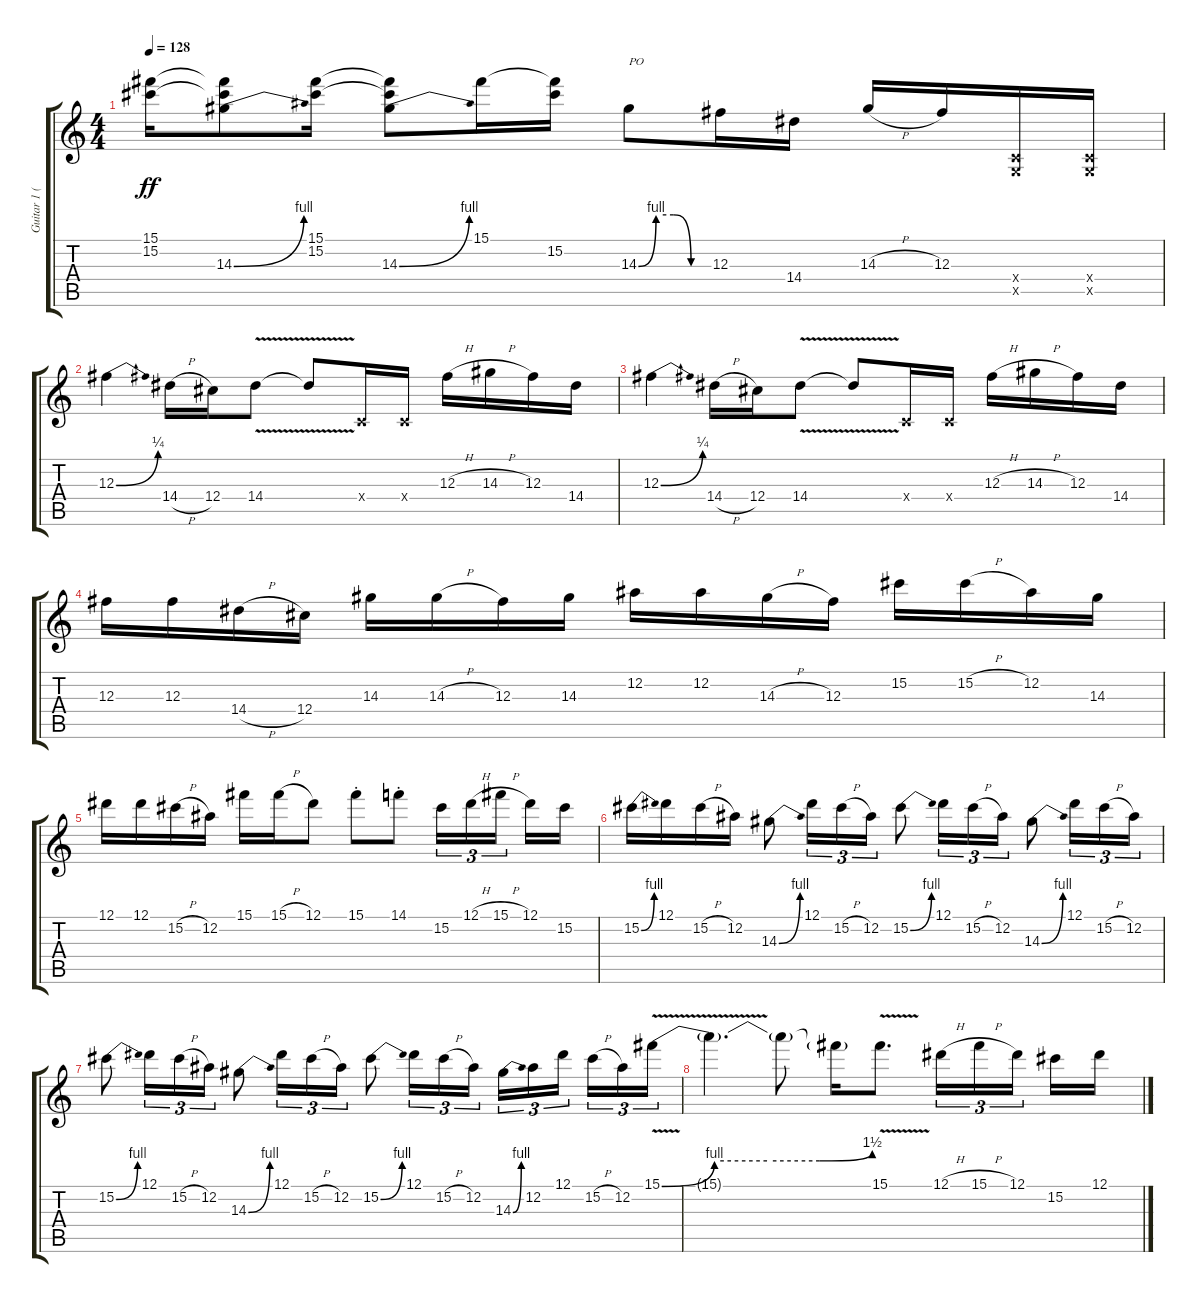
\track ("Guitar 1 (Slash)" "Guitar 1 (") {instrument overdrivenguitar}
\staff {score tabs}
\tuning (Eb4 Bb3 Gb3 Db3 Ab2 Eb2) {hide}
\ts (4 4)
\tempo 128
\clef g2
\ks c
(15.1 15.2).16{dy ff} (15.1{t} 15.2{t} 14.3{be (bend 0 0 60 4)}).8 (15.1 15.2).16 (15.1{t} 15.2{t} 14.3{be (bend 0 0 60 4)}).8 15.1.16 (15.1{t} 15.2).16 14.3{be (custom 0 0 15 4 30 4 45 0 60 0)}.8{txt "PO"} 12.3.16 14.4.16 14.3{h}.16 12.3.16 (-1.4{x} -1.5{x}).16 (-1.4{x} -1.5{x}).16 |
12.3{be (bend 0 0 60 1)}.4 14.4{h}.16 12.4.16 14.4{v}.8 14.4{t}.8 -1.4{x}.16 -1.4{x}.16 12.3{h}.16 14.3{h}.16 12.3.16 14.4.16 |
12.3{be (bend 0 0 60 1)}.4 14.4{h}.16 12.4.16 14.4{v}.8 14.4{t}.8 -1.4{x}.16 -1.4{x}.16 12.3{h}.16 14.3{h}.16 12.3.16 14.4.16 |
12.3.16 12.3.16 14.4{h}.16 12.4.16 14.3.16 14.3{h}.16 12.3.16 14.3.16 12.2.16 12.2.16 14.3{h}.16 12.3.16 15.2.16 15.2{h}.16 12.2.16 14.3.16 |
12.1.16 12.1.16 15.2{h}.16 12.2.16 15.1.16 15.1{h}.16 12.1.8 15.1{st}.8 14.1{st}.8 15.2.16{tu (3 2)} 12.1{h}.16{tu (3 2)} 15.1{h}.16{tu (3 2) beam splitsecondary} 12.1.16 15.2.16 |
15.2{be (bend 0 0 60 4)}.16 12.1.16 15.2{h}.16 12.2.16 14.3{be (bend 0 0 60 4)}.8 12.1.16{tu (3 2)} 15.2{h}.16{tu (3 2)} 12.2.16{tu (3 2)} 15.2{be (bend 0 0 60 4)}.8 12.1.16{tu (3 2)} 15.2{h}.16{tu (3 2)} 12.2.16{tu (3 2)} 14.3{be (bend 0 0 60 4)}.8 12.1.16{tu (3 2)} 15.2{h}.16{tu (3 2)} 12.2.16{tu (3 2)} |
15.2{be (bend 0 0 60 4)}.8 12.1.16{tu (3 2)} 15.2{h}.16{tu (3 2)} 12.2.16{tu (3 2)} 14.3{be (bend 0 0 60 4)}.8 12.1.16{tu (3 2)} 15.2{h}.16{tu (3 2)} 12.2.16{tu (3 2)} 15.2{be (bend 0 0 60 4)}.8 12.1.16{tu (3 2)} 15.2{h}.16{tu (3 2)} 12.2.16{tu (3 2)} 14.3{be (bend 0 0 60 4)}.16{tu (3 2)} 12.2.16{tu (3 2)} 12.1.16{tu (3 2) beam splitsecondary} 15.2{h}.16{tu (3 2)} 12.2.16{tu (3 2)} 15.1{be (custom 0 0 15 4 30 4 45 4 60 6) v}.16{tu (3 2)} |
15.1{t}.4{d} 15.1{t}.8 15.1{t}.16 15.1{v}.8{d} 12.1{h}.16{tu (3 2)} 15.1{h}.16{tu (3 2)} 12.1.16{tu (3 2) beam splitsecondary} 15.2.16 12.1.16
